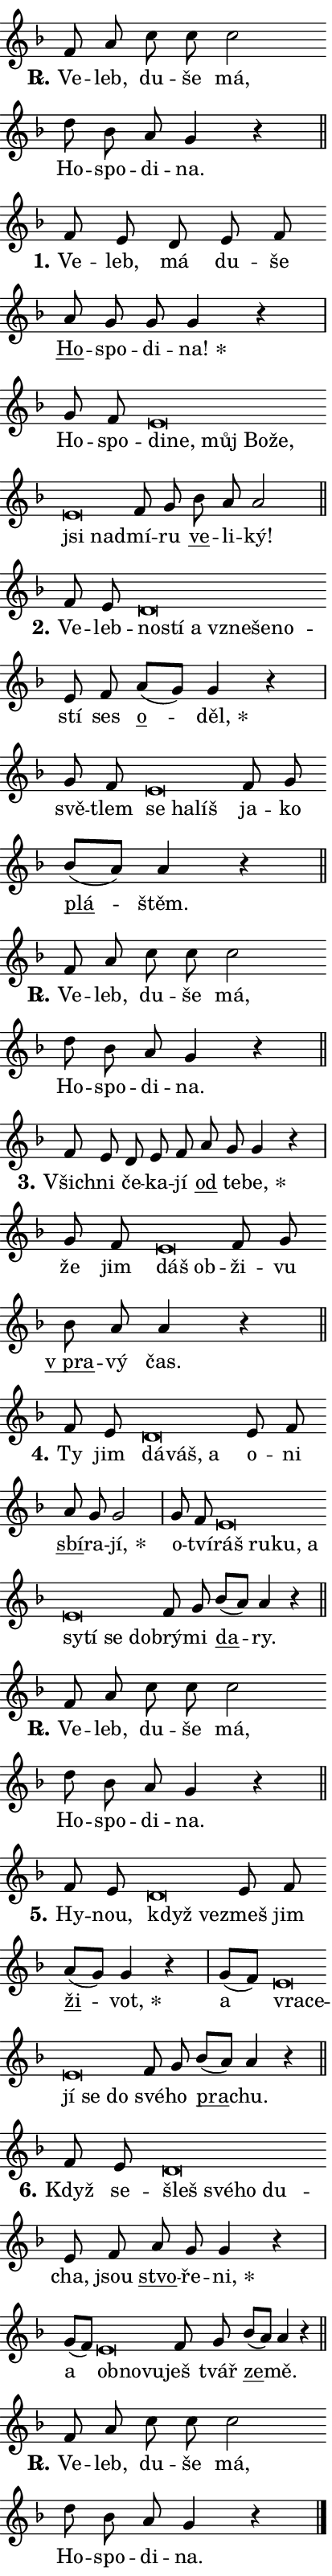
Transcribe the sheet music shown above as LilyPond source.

\version "2.24.0"
\header { tagline = "" }
\paper {
  indent = 0\cm
  top-margin = 0\cm
  right-margin = 0.13\cm % to fit lyric hyphens
  bottom-margin = 0\cm
  left-margin = 0\cm
  paper-width = 7\cm
  page-breaking = #ly:one-page-breaking
  system-system-spacing.basic-distance = #11
  score-system-spacing.basic-distance = #11
  ragged-last = ##f
}


%% Author: Thomas Morley
%% https://lists.gnu.org/archive/html/lilypond-user/2020-05/msg00002.html
#(define (line-position grob)
"Returns position of @var[grob} in current system:
   @code{'start}, if at first time-step
   @code{'end}, if at last time-step
   @code{'middle} otherwise
"
  (let* ((col (ly:item-get-column grob))
         (ln (ly:grob-object col 'left-neighbor))
         (rn (ly:grob-object col 'right-neighbor))
         (col-to-check-left (if (ly:grob? ln) ln col))
         (col-to-check-right (if (ly:grob? rn) rn col))
         (break-dir-left
           (and
             (ly:grob-property col-to-check-left 'non-musical #f)
             (ly:item-break-dir col-to-check-left)))
         (break-dir-right
           (and
             (ly:grob-property col-to-check-right 'non-musical #f)
             (ly:item-break-dir col-to-check-right))))
        (cond ((eqv? 1 break-dir-left) 'start)
              ((eqv? -1 break-dir-right) 'end)
              (else 'middle))))

#(define (tranparent-at-line-position vctor)
  (lambda (grob)
  "Relying on @code{line-position} select the relevant enry from @var{vctor}.
Used to determine transparency,"
    (case (line-position grob)
      ((end) (not (vector-ref vctor 0)))
      ((middle) (not (vector-ref vctor 1)))
      ((start) (not (vector-ref vctor 2))))))

noteHeadBreakVisibility =
#(define-music-function (break-visibility)(vector?)
"Makes @code{NoteHead}s transparent relying on @var{break-visibility}"
#{
  \override NoteHead.transparent =
    #(tranparent-at-line-position break-visibility)
#})

#(define delete-ledgers-for-transparent-note-heads
  (lambda (grob)
    "Reads whether a @code{NoteHead} is transparent.
If so this @code{NoteHead} is removed from @code{'note-heads} from
@var{grob}, which is supposed to be @code{LedgerLineSpanner}.
As a result ledgers are not printed for this @code{NoteHead}"
    (let* ((nhds-array (ly:grob-object grob 'note-heads))
           (nhds-list
             (if (ly:grob-array? nhds-array)
                 (ly:grob-array->list nhds-array)
                 '()))
           ;; Relies on the transparent-property being done before
           ;; Staff.LedgerLineSpanner.after-line-breaking is executed.
           ;; This is fragile ...
           (to-keep
             (remove
               (lambda (nhd)
                 (ly:grob-property nhd 'transparent #f))
               nhds-list)))
      ;; TODO find a better method to iterate over grob-arrays, similiar
      ;; to filter/remove etc for lists
      ;; For now rebuilt from scratch
      (set! (ly:grob-object grob 'note-heads)  '())
      (for-each
        (lambda (nhd)
          (ly:pointer-group-interface::add-grob grob 'note-heads nhd))
        to-keep))))

squashNotes = {
  \override NoteHead.X-extent = #'(-0.2 . 0.2)
  \override NoteHead.Y-extent = #'(-0.75 . 0)
  \override NoteHead.stencil =
    #(lambda (grob)
       (let ((pos (ly:grob-property grob 'staff-position)))
         (begin
           (if (< pos -7) (display "ERROR: Lower brevis then expected\n") (display "OK: Expected brevis position\n"))
           (if (<= pos -6) ly:text-interface::print ly:note-head::print))))
}
unSquashNotes = {
  \revert NoteHead.X-extent
  \revert NoteHead.Y-extent
  \revert NoteHead.stencil
}

hideNotes = \noteHeadBreakVisibility #begin-of-line-visible
unHideNotes = \noteHeadBreakVisibility #all-visible

% work-around for resetting accidentals
% https://lilypond.org/doc/v2.23/Documentation/notation/displaying-rhythms#unmetered-music
cadenzaMeasure = {
  \cadenzaOff
  \partial 1024 s1024
  \cadenzaOn
}

#(define-markup-command (accent layout props text) (markup?)
  "Underline accented syllable"
  (interpret-markup layout props
    #{\markup \override #'(offset . 4.3) \underline { #text }#}))

responsum = \markup \concat {
  "R" \hspace #-1.05 \path #0.1 #'((moveto 0 0.07) (lineto 0.9 0.8)) \hspace #0.05 "."
}

spaceSize = #0.6828661417322834 % exact space size for TeX Gyre Schola

\layout {
  \context {
    \Staff
    \remove "Time_signature_engraver"
    \override LedgerLineSpanner.after-line-breaking = #delete-ledgers-for-transparent-note-heads
  }
  \context {
    \Lyrics {
      \override LyricSpace.minimum-distance = \spaceSize
      \override LyricText.font-name = #"TeX Gyre Schola"
      \override LyricText.font-size = 1
      \override StanzaNumber.font-name = #"TeX Gyre Schola Bold"
      \override StanzaNumber.font-size = 1
    }
  }
  \context {
    \Score 
    \override NoteHead.text =
      #(lambda (grob) 
        (let ((pos (ly:grob-property grob 'staff-position)))
          #{\markup {
            \combine
              \halign #-0.55 \raise #(if (= pos -6) 0 0.5) \override #'(thickness . 2) \draw-line #'(3.2 . 0)
              \musicglyph "noteheads.sM1"
          }#}))
  }
}

% magnetic-lyrics.ily
%
%   written by
%     Jean Abou Samra <jean@abou-samra.fr>
%     Werner Lemberg <wl@gnu.org>
%
%   adapted by
%     Jiri Hon <jiri.hon@gmail.com>
%
% Version 2022-Apr-15

% https://www.mail-archive.com/lilypond-user@gnu.org/msg149350.html

#(define (Left_hyphen_pointer_engraver context)
   "Collect syllable-hyphen-syllable occurrences in lyrics and store
them in properties.  This engraver only looks to the left.  For
example, if the lyrics input is @code{foo -- bar}, it does the
following.

@itemize @bullet
@item
Set the @code{text} property of the @code{LyricHyphen} grob between
@q{foo} and @q{bar} to @code{foo}.

@item
Set the @code{left-hyphen} property of the @code{LyricText} grob with
text @q{foo} to the @code{LyricHyphen} grob between @q{foo} and
@q{bar}.
@end itemize

Use this auxiliary engraver in combination with the
@code{lyric-@/text::@/apply-@/magnetic-@/offset!} hook."
   (let ((hyphen #f)
         (text #f))
     (make-engraver
      (acknowledgers
       ((lyric-syllable-interface engraver grob source-engraver)
        (set! text grob)))
      (end-acknowledgers
       ((lyric-hyphen-interface engraver grob source-engraver)
        ;(when (not (grob::has-interface grob 'lyric-space-interface))
          (set! hyphen grob)));)
      ((stop-translation-timestep engraver)
       (when (and text hyphen)
         (ly:grob-set-object! text 'left-hyphen hyphen))
       (set! text #f)
       (set! hyphen #f)))))

#(define (lyric-text::apply-magnetic-offset! grob)
   "If the space between two syllables is less than the value in
property @code{LyricText@/.details@/.squash-threshold}, move the right
syllable to the left so that it gets concatenated with the left
syllable.

Use this function as a hook for
@code{LyricText@/.after-@/line-@/breaking} if the
@code{Left_@/hyphen_@/pointer_@/engraver} is active."
   (let ((hyphen (ly:grob-object grob 'left-hyphen #f)))
     (when hyphen
       (let ((left-text (ly:spanner-bound hyphen LEFT)))
         (when (grob::has-interface left-text 'lyric-syllable-interface)
           (let* ((common (ly:grob-common-refpoint grob left-text X))
                  (this-x-ext (ly:grob-extent grob common X))
                  (left-x-ext
                   (begin
                     ;; Trigger magnetism for left-text.
                     (ly:grob-property left-text 'after-line-breaking)
                     (ly:grob-extent left-text common X)))
                  ;; `delta` is the gap width between two syllables.
                  (delta (- (interval-start this-x-ext)
                            (interval-end left-x-ext)))
                  (details (ly:grob-property grob 'details))
                  (threshold (assoc-get 'squash-threshold details 0.2)))
             (when (< delta threshold)
               (let* (;; We have to manipulate the input text so that
                      ;; ligatures crossing syllable boundaries are not
                      ;; disabled.  For languages based on the Latin
                      ;; script this is essentially a beautification.
                      ;; However, for non-Western scripts it can be a
                      ;; necessity.
                      (lt (ly:grob-property left-text 'text))
                      (rt (ly:grob-property grob 'text))
                      (is-space (grob::has-interface hyphen 'lyric-space-interface))
                      (space (if is-space " " ""))
                      (extra-delta (if is-space spaceSize 0))
                      ;; Append new syllable.
                      (ltrt-space (if (and (string? lt) (string? rt))
                                (string-append lt space rt)
                                (make-concat-markup (list lt space rt))))
                      ;; Right-align `ltrt` to the right side.
                      (ltrt-space-markup (grob-interpret-markup
                               grob
                               (make-translate-markup
                                (cons (interval-length this-x-ext) 0)
                                (make-right-align-markup ltrt-space)))))
                 (begin
                   ;; Don't print `left-text`.
                   (ly:grob-set-property! left-text 'stencil #f)
                   ;; Set text and stencil (which holds all collected
                   ;; syllables so far) and shift it to the left.
                   (ly:grob-set-property! grob 'text ltrt-space)
                   (ly:grob-set-property! grob 'stencil ltrt-space-markup)
                   (ly:grob-translate-axis! grob (- (- delta extra-delta)) X))))))))))


#(define (lyric-hyphen::displace-bounds-first grob)
   ;; Make very sure this callback isn't triggered too early.
   (let ((left (ly:spanner-bound grob LEFT))
         (right (ly:spanner-bound grob RIGHT)))
     (ly:grob-property left 'after-line-breaking)
     (ly:grob-property right 'after-line-breaking)
     (ly:lyric-hyphen::print grob)))

squashThreshold = #0.4

\layout {
  \context {
    \Lyrics
    \consists #Left_hyphen_pointer_engraver
    \override LyricText.after-line-breaking =
      #lyric-text::apply-magnetic-offset!
    \override LyricHyphen.stencil = #lyric-hyphen::displace-bounds-first
    \override LyricText.details.squash-threshold = \squashThreshold
    \override LyricHyphen.minimum-distance = 0
    \override LyricHyphen.minimum-length = \squashThreshold
  }
}

squashText = \override LyricText.details.squash-threshold = 9999
unSquashText = \override LyricText.details.squash-threshold = \squashThreshold

leftText = \override LyricText.self-alignment-X = #LEFT
unLeftText = \revert LyricText.self-alignment-X

starOffset = #(lambda (grob) 
                (let ((x_offset (ly:self-alignment-interface::aligned-on-x-parent grob)))
                  (if (= x_offset 0) 0 (+ x_offset 1.2))))

star = #(define-music-function (syllable)(string?)
"Append star separator at the end of a syllable"
#{
  \once \override LyricText.X-offset = #starOffset
  \lyricmode { \markup {
    #syllable
    \override #'((font-name . "TeX Gyre Schola Bold")) \hspace #0.2 \lower #0.65 \larger "*"
  } }
#})

starAccent = #(define-music-function (syllable)(string?)
"Append star separator at the end of a syllable and make accent"
#{
  \once \override LyricText.X-offset = #starOffset
  \lyricmode { \markup {
    \accent #syllable
    \override #'((font-name . "TeX Gyre Schola Bold")) \hspace #0.2 \lower #0.65 \larger "*"
  } }
#})

breath = #(define-music-function (syllable)(string?)
"Append breathing indicator at the end of a syllable"
#{
  \lyricmode { \markup { #syllable "+" } }
#})

optionalBreath = #(define-music-function (syllable)(string?)
"Append optional breathing indicator at the end of a syllable"
#{
  \lyricmode { \markup { #syllable "(+)" } }
#})


\score {
    <<
        \new Voice = "melody" { \cadenzaOn \key f \major \relative { f'8 a c c c2 \bar "" d8 bes a g4 r \cadenzaMeasure \bar "||" \break } }
        \new Lyrics \lyricsto "melody" { \lyricmode { \set stanza = \responsum
Ve -- leb, du -- še má, Ho -- spo -- di -- na. } }
    >>
    \layout {}
}

\score {
    <<
        \new Voice = "melody" { \cadenzaOn \key f \major \relative { f'8 e d8 e8 f \bar "" a g g g4 r \cadenzaMeasure \bar "|" g8 f \squashNotes e\breve*1/16 \hideNotes \breve*1/16 \bar "" \breve*1/16 \bar "" \breve*1/16 \bar "" \breve*1/16 \bar "" \breve*1/16 \breve*1/16 \bar "" \unHideNotes \unSquashNotes f8 g \bar "" bes a a2 \cadenzaMeasure \bar "||" \break } }
        \new Lyrics \lyricsto "melody" { \lyricmode { \set stanza = "1."
Ve -- leb, má du -- še \markup \accent Ho -- spo -- di -- \star na! Ho -- spo -- \leftText di -- \squashText ne, můj Bo -- že, jsi nad -- \unLeftText \unSquashText mí -- ru \markup \accent ve -- li -- ký! } }
    >>
    \layout {}
}

\score {
    <<
        \new Voice = "melody" { \cadenzaOn \key f \major \relative { f'8 e \squashNotes d\breve*1/16 \hideNotes \breve*1/16 \bar "" \breve*1/16 \bar "" \breve*1/16 \bar "" \breve*1/16 \breve*1/16 \bar "" \unHideNotes \unSquashNotes e8 f \bar "" a[( g)] g4 r \cadenzaMeasure \bar "|" g8 f \squashNotes e\breve*1/16 \hideNotes \breve*1/16 \breve*1/16 \bar "" \unHideNotes \unSquashNotes f8 g \bar "" bes[( a)] a4 r \cadenzaMeasure \bar "||" \break } }
        \new Lyrics \lyricsto "melody" { \lyricmode { \set stanza = "2."
Ve -- leb -- \leftText no -- \squashText stí a vzne -- še -- no -- \unLeftText \unSquashText stí ses \markup \accent o -- \star děl, svě -- tlem \leftText se \squashText ha -- líš \unLeftText \unSquashText ja -- ko \markup \accent plá -- štěm. } }
    >>
    \layout {}
}

\score {
    <<
        \new Voice = "melody" { \cadenzaOn \key f \major \relative { f'8 a c c c2 \bar "" d8 bes a g4 r \cadenzaMeasure \bar "||" \break } }
        \new Lyrics \lyricsto "melody" { \lyricmode { \set stanza = \responsum
Ve -- leb, du -- še má, Ho -- spo -- di -- na. } }
    >>
    \layout {}
}

\score {
    <<
        \new Voice = "melody" { \cadenzaOn \key f \major \relative { f'8 e d8 e8 f \bar "" a g g4 r \cadenzaMeasure \bar "|" g8 f \squashNotes e\breve*1/16 \hideNotes \breve*1/16 \bar "" \unHideNotes \unSquashNotes f8 g \bar "" bes a a4 r \cadenzaMeasure \bar "||" \break } }
        \new Lyrics \lyricsto "melody" { \lyricmode { \set stanza = "3."
Všich -- ni če -- ka -- jí \markup \accent od te -- \star be, že jim \leftText dáš \squashText ob -- \unLeftText \unSquashText ži -- vu \markup \accent "v pra" -- vý čas. } }
    >>
    \layout {}
}

\score {
    <<
        \new Voice = "melody" { \cadenzaOn \key f \major \relative { f'8 e \squashNotes d\breve*1/16 \hideNotes \breve*1/16 \breve*1/16 \bar "" \unHideNotes \unSquashNotes e8 f \bar "" a g g2 \cadenzaMeasure \bar "|" g8 f \squashNotes e\breve*1/16 \hideNotes \breve*1/16 \bar "" \breve*1/16 \bar "" \breve*1/16 \bar "" \breve*1/16 \bar "" \breve*1/16 \bar "" \breve*1/16 \breve*1/16 \bar "" \unHideNotes \unSquashNotes f8 g \bar "" bes[( a)] a4 r \cadenzaMeasure \bar "||" \break } }
        \new Lyrics \lyricsto "melody" { \lyricmode { \set stanza = "4."
Ty jim \leftText dá -- \squashText váš, a \unLeftText \unSquashText o -- ni \markup \accent sbí -- ra -- \star jí, o -- tví -- \leftText ráš \squashText ru -- ku, a sy -- tí se do -- \unLeftText \unSquashText brý -- mi \markup \accent da -- ry. } }
    >>
    \layout {}
}

\score {
    <<
        \new Voice = "melody" { \cadenzaOn \key f \major \relative { f'8 a c c c2 \bar "" d8 bes a g4 r \cadenzaMeasure \bar "||" \break } }
        \new Lyrics \lyricsto "melody" { \lyricmode { \set stanza = \responsum
Ve -- leb, du -- še má, Ho -- spo -- di -- na. } }
    >>
    \layout {}
}

\score {
    <<
        \new Voice = "melody" { \cadenzaOn \key f \major \relative { f'8 e \squashNotes d\breve*1/16 \hideNotes \breve*1/16 \bar "" \unHideNotes \unSquashNotes e8 f \bar "" a[( g)] g4 r \cadenzaMeasure \bar "|" g8[( f)] \squashNotes e\breve*1/16 \hideNotes \breve*1/16 \bar "" \breve*1/16 \bar "" \breve*1/16 \breve*1/16 \bar "" \unHideNotes \unSquashNotes f8 g \bar "" bes[( a)] a4 r \cadenzaMeasure \bar "||" \break } }
        \new Lyrics \lyricsto "melody" { \lyricmode { \set stanza = "5."
Hy -- nou, \leftText když \squashText ve -- \unLeftText \unSquashText zmeš jim \markup \accent ži -- \star vot, a \leftText vra -- \squashText ce -- jí se do \unLeftText \unSquashText své -- ho \markup \accent pra -- chu. } }
    >>
    \layout {}
}

\score {
    <<
        \new Voice = "melody" { \cadenzaOn \key f \major \relative { f'8 e \squashNotes d\breve*1/16 \hideNotes \breve*1/16 \bar "" \breve*1/16 \breve*1/16 \bar "" \unHideNotes \unSquashNotes e8 f \bar "" a g g4 r \cadenzaMeasure \bar "|" g8[( f)] \squashNotes e\breve*1/16 \hideNotes \breve*1/16 \breve*1/16 \bar "" \unHideNotes \unSquashNotes f8 g \bar "" bes[( a)] a4 r \cadenzaMeasure \bar "||" \break } }
        \new Lyrics \lyricsto "melody" { \lyricmode { \set stanza = "6."
Když se -- \leftText šleš \squashText své -- ho du -- \unLeftText \unSquashText cha, jsou \markup \accent stvo -- ře -- \star ni, a \leftText ob -- \squashText no -- vu -- \unLeftText \unSquashText ješ tvář \markup \accent ze -- mě. } }
    >>
    \layout {}
}

\score {
    <<
        \new Voice = "melody" { \cadenzaOn \key f \major \relative { f'8 a c c c2 \bar "" d8 bes a g4 r \cadenzaMeasure \bar "||" \break } \bar "|." }
        \new Lyrics \lyricsto "melody" { \lyricmode { \set stanza = \responsum
Ve -- leb, du -- še má, Ho -- spo -- di -- na. } }
    >>
    \layout {}
}
